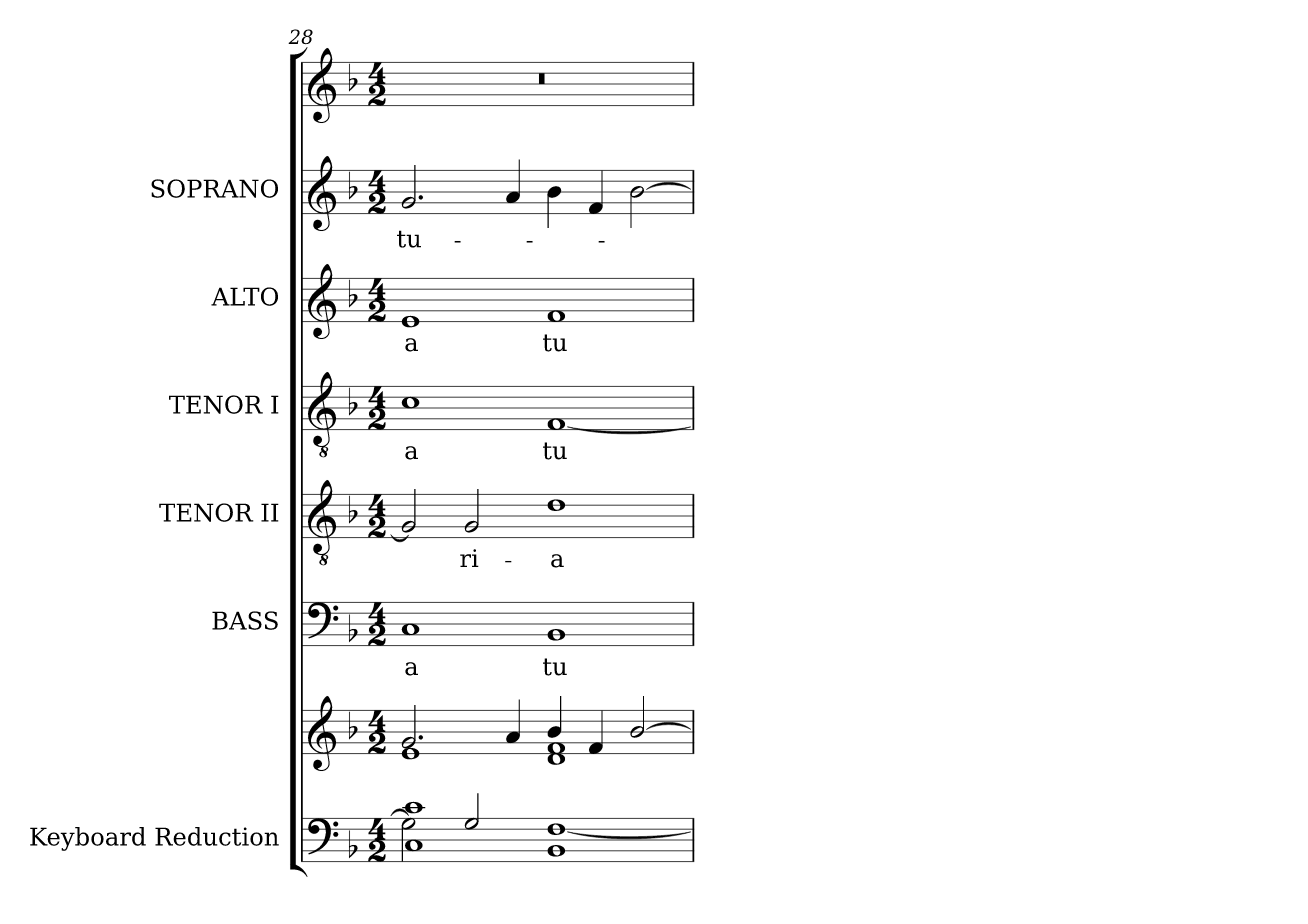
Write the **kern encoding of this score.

**kern	**kern	**kern	**text	**kern	**text	**kern	**text	**kern	**text	**kern	**text	**kern
*part7	*part7	*part6	*part6	*part5	*part5	*part4	*part4	*part3	*part3	*part2	*part2	*part1
*staff8	*staff7	*staff6	*staff6	*staff5	*staff5	*staff4	*staff4	*staff3	*staff3	*staff2	*staff2	*staff1
*I"Keyboard Reduction	*	*I"BASS	*	*I"TENOR II	*	*I"TENOR I	*	*I"ALTO	*	*I"SOPRANO	*	*
*I'Reduc.	*	*I'B.	*	*I'T. II	*	*I'T. I	*	*I'A.	*	*I'S.	*	*
*clefF4	*clefG2	*clefF4	*	*clefGv2	*	*clefGv2	*	*clefG2	*	*clefG2	*	*clefG2
*	*	*	*	*ITrd7c12	*	*ITrd7c12	*	*	*	*	*	*
*k[b-]	*k[b-]	*k[b-]	*	*k[b-]	*	*k[b-]	*	*k[b-]	*	*k[b-]	*	*k[b-]
*F:	*F:	*F:	*	*F:	*	*F:	*	*F:	*	*F:	*	*F:
*M4/2	*M4/2	*M4/2	*	*M4/2	*	*M4/2	*	*M4/2	*	*M4/2	*	*M4/2
=28	=28	=28	=28	=28	=28	=28	=28	=28	=28	=28	=28	=28
*^	*^	*	*	*	*	*	*	*	*	*	*	*
*	*^	*	*^	*	*	*	*	*	*	*	*	*	*	*
!	!	!	!	!	!	!	!LO:LY:b:color=#000000	!	!	!	!	!	!	!	!	!
!	!	!	!	!	!	!	!	!	!	!	!LO:LY:b:color=#000000	!	!	!	!	!
!	!	!	!	!	!	!	!	!	!	!	!	!	!LO:LY:b:color=#000000	!	!	!
!	!	!	!	!	!	!	!	!	!	!	!	!	!	!	!LO:LY:b:color=#000000	!LO:N:vis=1
2Gi\]	1ryy	1Ci 1ci	2.gi/	1ei	1ryy	1Ci	-a	2GGi/]	.	1Ci	-a	1ei	-a	2.gi/	tu-	0r
!	!	!	!	!	!	!	!	!	!LO:LY:b:color=#000000	!	!	!	!	!	!	!
2Gi/	.	.	.	.	.	.	.	2GGi/	-ri-	.	.	.	.	.	.	.
.	.	.	4ai/	.	.	.	.	.	.	.	.	.	.	4ai/	.	.
!	!	!	!	!	!	!	!LO:LY:b:color=#000000	!	!	!	!	!	!	!	!	!
!	!	!	!	!	!	!	!	!	!LO:LY:b:color=#000000	!	!	!	!	!	!	!
!	!	!	!	!	!	!	!	!	!	!	!LO:LY:b:color=#000000	!	!	!	!	!
!	!	!	!	!	!	!	!	!	!	!	!	!	!LO:LY:b:color=#000000	!	!	!
1ryy	[1Fi	1BB-i	4b-i/	1fi	1di	1BB-i	tu-	1Di	-a	[1FFi	tu-	1fi	tu-	4b-i\	.	.
.	.	.	4fi/	.	.	.	.	.	.	.	.	.	.	4fi/	.	.
.	.	.	[2b-i/	.	.	.	.	.	.	.	.	.	.	[2b-i\	.	.
*v	*v	*v	*	*	*	*	*	*	*	*	*	*	*	*	*	*
*	*v	*v	*v	*	*	*	*	*	*	*	*	*	*	*
=	=	=	=	=	=	=	=	=	=	=	=	=
*-	*-	*-	*-	*-	*-	*-	*-	*-	*-	*-	*-	*-
